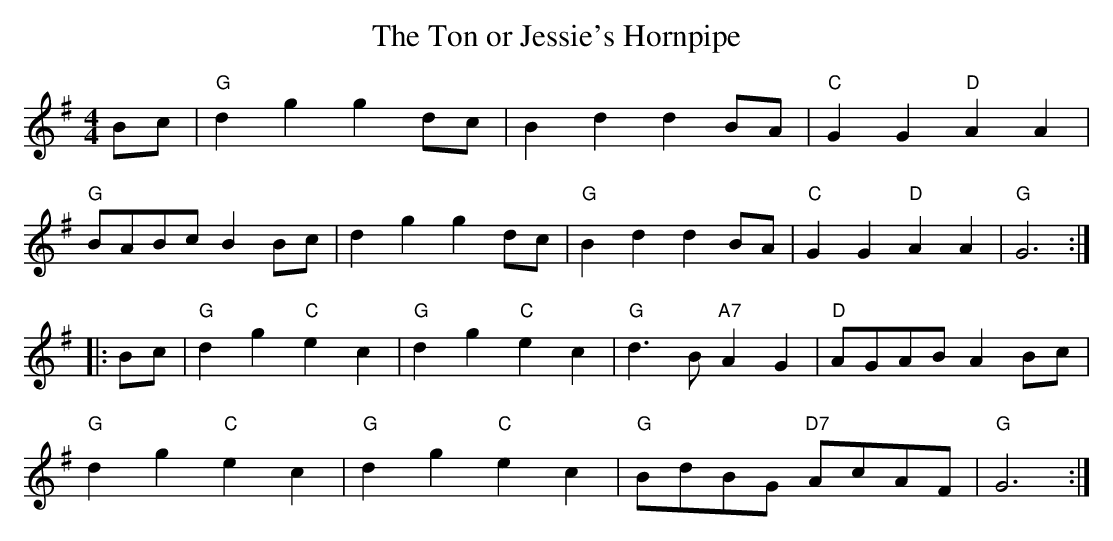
X:1
T:The Ton or Jessie's Hornpipe
M:4/4
L:1/4
K:G
B/2c/2|"G"dg gd/2c/2|Bd dB/2A/2|"C"GG "D"AA|
"G"B/2A/2B/2c/2 BB/2c/2|dg gd/2c/2|"G"Bd dB/2A/2|"C"GG "D"AA|"G"G3:|
|:B/2c/2|"G"dg "C"ec|"G"dg "C"ec|"G"d3/2B/2 "A7"AG|"D"A/2G/2A/2B/2 AB/2c/2|
"G"dg "C"ec|"G"dg "C"ec|"G"B/2d/2B/2G/2 "D7"A/2c/2A/2F/2|"G"G3:|
